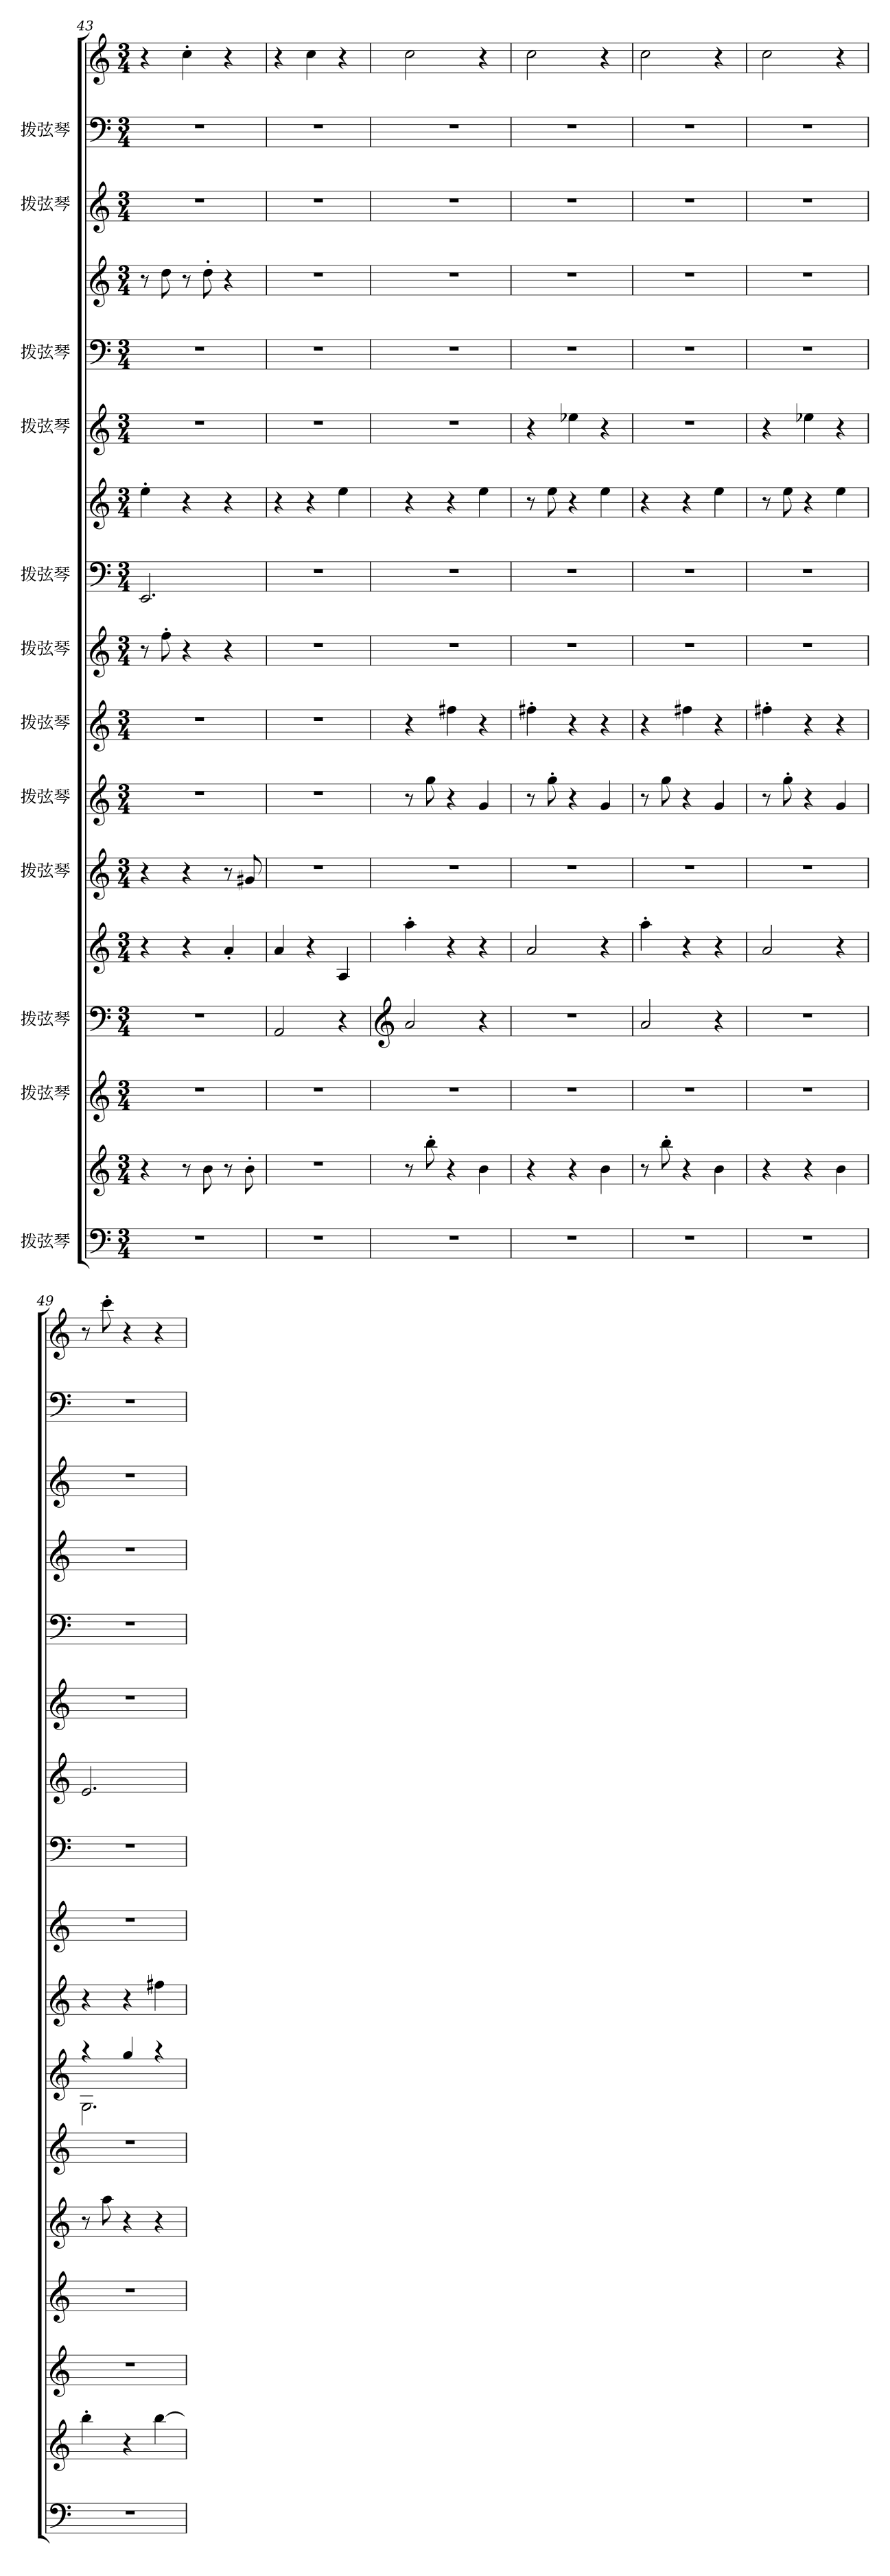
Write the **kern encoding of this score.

**kern	**kern	**kern	**kern	**kern	**kern	**kern	**kern	**kern	**kern	**kern	**kern	**kern	**kern	**kern	**kern	**kern
*part12	*part12	*part11	*part10	*part10	*part9	*part8	*part7	*part6	*part5	*part5	*part4	*part3	*part3	*part2	*part1	*part1
*staff17	*staff16	*staff15	*staff14	*staff13	*staff12	*staff11	*staff10	*staff9	*staff8	*staff7	*staff6	*staff5	*staff4	*staff3	*staff2	*staff1
*I"拨弦琴	*	*I"拨弦琴	*I"拨弦琴	*	*I"拨弦琴	*I"拨弦琴	*I"拨弦琴	*I"拨弦琴	*I"拨弦琴	*	*I"拨弦琴	*I"拨弦琴	*	*I"拨弦琴	*I"拨弦琴	*
*clefF4	*clefG2	*clefG2	*clefF4	*clefG2	*clefG2	*clefG2	*clefG2	*clefG2	*clefF4	*clefG2	*clefG2	*clefF4	*clefG2	*clefG2	*clefF4	*clefG2
*k[]	*k[]	*k[]	*k[]	*k[]	*k[]	*k[]	*k[]	*k[]	*k[]	*k[]	*k[]	*k[]	*k[]	*k[]	*k[]	*k[]
*M3/4	*M3/4	*M3/4	*M3/4	*M3/4	*M3/4	*M3/4	*M3/4	*M3/4	*M3/4	*M3/4	*M3/4	*M3/4	*M3/4	*M3/4	*M3/4	*M3/4
=43	=43	=43	=43	=43	=43	=43	=43	=43	=43	=43	=43	=43	=43	=43	=43	=43
2.r	4r	2.r	2.r	4r	4r	2.r	2.r	8r	2.EE/	4ee'\	2.r	2.r	8r	2.r	2.r	4r
.	.	.	.	.	.	.	.	8ff'\	.	.	.	.	8dd\	.	.	.
.	8r	.	.	4r	4r	.	.	4r	.	4r	.	.	8r	.	.	4cc'\
.	8b\	.	.	.	.	.	.	.	.	.	.	.	8dd'\	.	.	.
.	8r	.	.	4a'/	8r	.	.	4r	.	4r	.	.	4r	.	.	4r
.	8b'\	.	.	.	8g#X/	.	.	.	.	.	.	.	.	.	.	.
=44	=44	=44	=44	=44	=44	=44	=44	=44	=44	=44	=44	=44	=44	=44	=44	=44
2.r	2.r	2.r	2AA/	4a/	2.r	2.r	2.r	2.r	2.r	4r	2.r	2.r	2.r	2.r	2.r	4r
.	.	.	.	4r	.	.	.	.	.	4r	.	.	.	.	.	4cc\
.	.	.	4r	4A/	.	.	.	.	.	4ee\	.	.	.	.	.	4r
=45	=45	=45	=45	=45	=45	=45	=45	=45	=45	=45	=45	=45	=45	=45	=45	=45
*	*	*	*clefG2	*	*	*	*	*	*	*	*	*	*	*	*	*
2.r	8r	2.r	2a/	4aa'\	2.r	8r	4r	2.r	2.r	4r	2.r	2.r	2.r	2.r	2.r	2cc\
.	8bb'\	.	.	.	.	8gg\	.	.	.	.	.	.	.	.	.	.
.	4r	.	.	4r	.	4r	4ff#X\	.	.	4r	.	.	.	.	.	.
.	4b\	.	4r	4r	.	4g/	4r	.	.	4ee\	.	.	.	.	.	4r
=46	=46	=46	=46	=46	=46	=46	=46	=46	=46	=46	=46	=46	=46	=46	=46	=46
2.r	4r	2.r	2.r	2a/	2.r	8r	4ff#X'\	2.r	2.r	8r	4r	2.r	2.r	2.r	2.r	2cc\
.	.	.	.	.	.	8gg'\	.	.	.	8ee\	.	.	.	.	.	.
.	4r	.	.	.	.	4r	4r	.	.	4r	4ee-X\	.	.	.	.	.
.	4b\	.	.	4r	.	4g/	4r	.	.	4ee\	4r	.	.	.	.	4r
!!LO:PB:g=z
=47	=47	=47	=47	=47	=47	=47	=47	=47	=47	=47	=47	=47	=47	=47	=47	=47
2.r	8r	2.r	2a/	4aa'\	2.r	8r	4r	2.r	2.r	4r	2.r	2.r	2.r	2.r	2.r	2cc\
.	8bb'\	.	.	.	.	8gg\	.	.	.	.	.	.	.	.	.	.
.	4r	.	.	4r	.	4r	4ff#X\	.	.	4r	.	.	.	.	.	.
.	4b\	.	4r	4r	.	4g/	4r	.	.	4ee\	.	.	.	.	.	4r
=48	=48	=48	=48	=48	=48	=48	=48	=48	=48	=48	=48	=48	=48	=48	=48	=48
2.r	4r	2.r	2.r	2a/	2.r	8r	4ff#X'\	2.r	2.r	8r	4r	2.r	2.r	2.r	2.r	2cc\
.	.	.	.	.	.	8gg'\	.	.	.	8ee\	.	.	.	.	.	.
.	4r	.	.	.	.	4r	4r	.	.	4r	4ee-X\	.	.	.	.	.
.	4b\	.	.	4r	.	4g/	4r	.	.	4ee\	4r	.	.	.	.	4r
=49	=49	=49	=49	=49	=49	=49	=49	=49	=49	=49	=49	=49	=49	=49	=49	=49
*	*	*	*	*	*	*^	*	*	*	*	*	*	*	*	*	*
2.r	4bb'\	2.r	2.r	8r	2.r	4r	2.G\	4r	2.r	2.r	2.e/	2.r	2.r	2.r	2.r	2.r	8r
.	.	.	.	8aa\	.	.	.	.	.	.	.	.	.	.	.	.	8ccc'\
.	4r	.	.	4r	.	4gg/	.	4r	.	.	.	.	.	.	.	.	4r
.	[4bb\	.	.	4r	.	4r	.	4ff#X\	.	.	.	.	.	.	.	.	4r
*	*	*	*	*	*	*v	*v	*	*	*	*	*	*	*	*	*	*
=	=	=	=	=	=	=	=	=	=	=	=	=	=	=	=	=
*-	*-	*-	*-	*-	*-	*-	*-	*-	*-	*-	*-	*-	*-	*-	*-	*-
